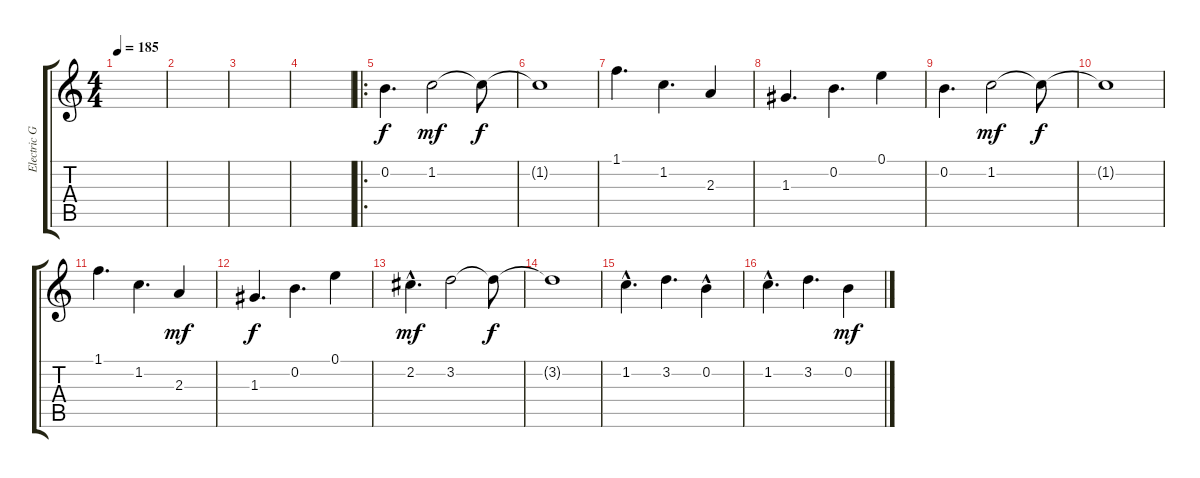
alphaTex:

\track ("Electric Guitar" "Electric G") {instrument electricguitarclean}
\staff {score tabs}
\tuning (E4 B3 G3 D3 A2 E2) {hide}
\ts (4 4)
\tempo 185
\clef g2
\ks c
|
|
|
|
\ro
0.2.4{d} 1.2.2{dy mf} 1.2{t}.8{dy f} |
1.2{t}.1 |
1.1.4{d} 1.2.4{d} 2.3.4 |
1.3.4{d} 0.2.4{d} 0.1.4 |
0.2.4{d} 1.2.2{dy mf} 1.2{t}.8{dy f} |
1.2{t}.1 |
1.1.4{d} 1.2.4{d} 2.3.4{dy mf} |
1.3.4{d dy f} 0.2.4{d} 0.1.4 |
2.2{hac}.4{d dy mf} 3.2.2 3.2{t}.8{dy f} |
3.2{t}.1 |
1.2{hac}.4{d} 3.2.4{d} 0.2{hac}.4 |
1.2{hac}.4{d} 3.2.4{d} 0.2.4{dy mf}
